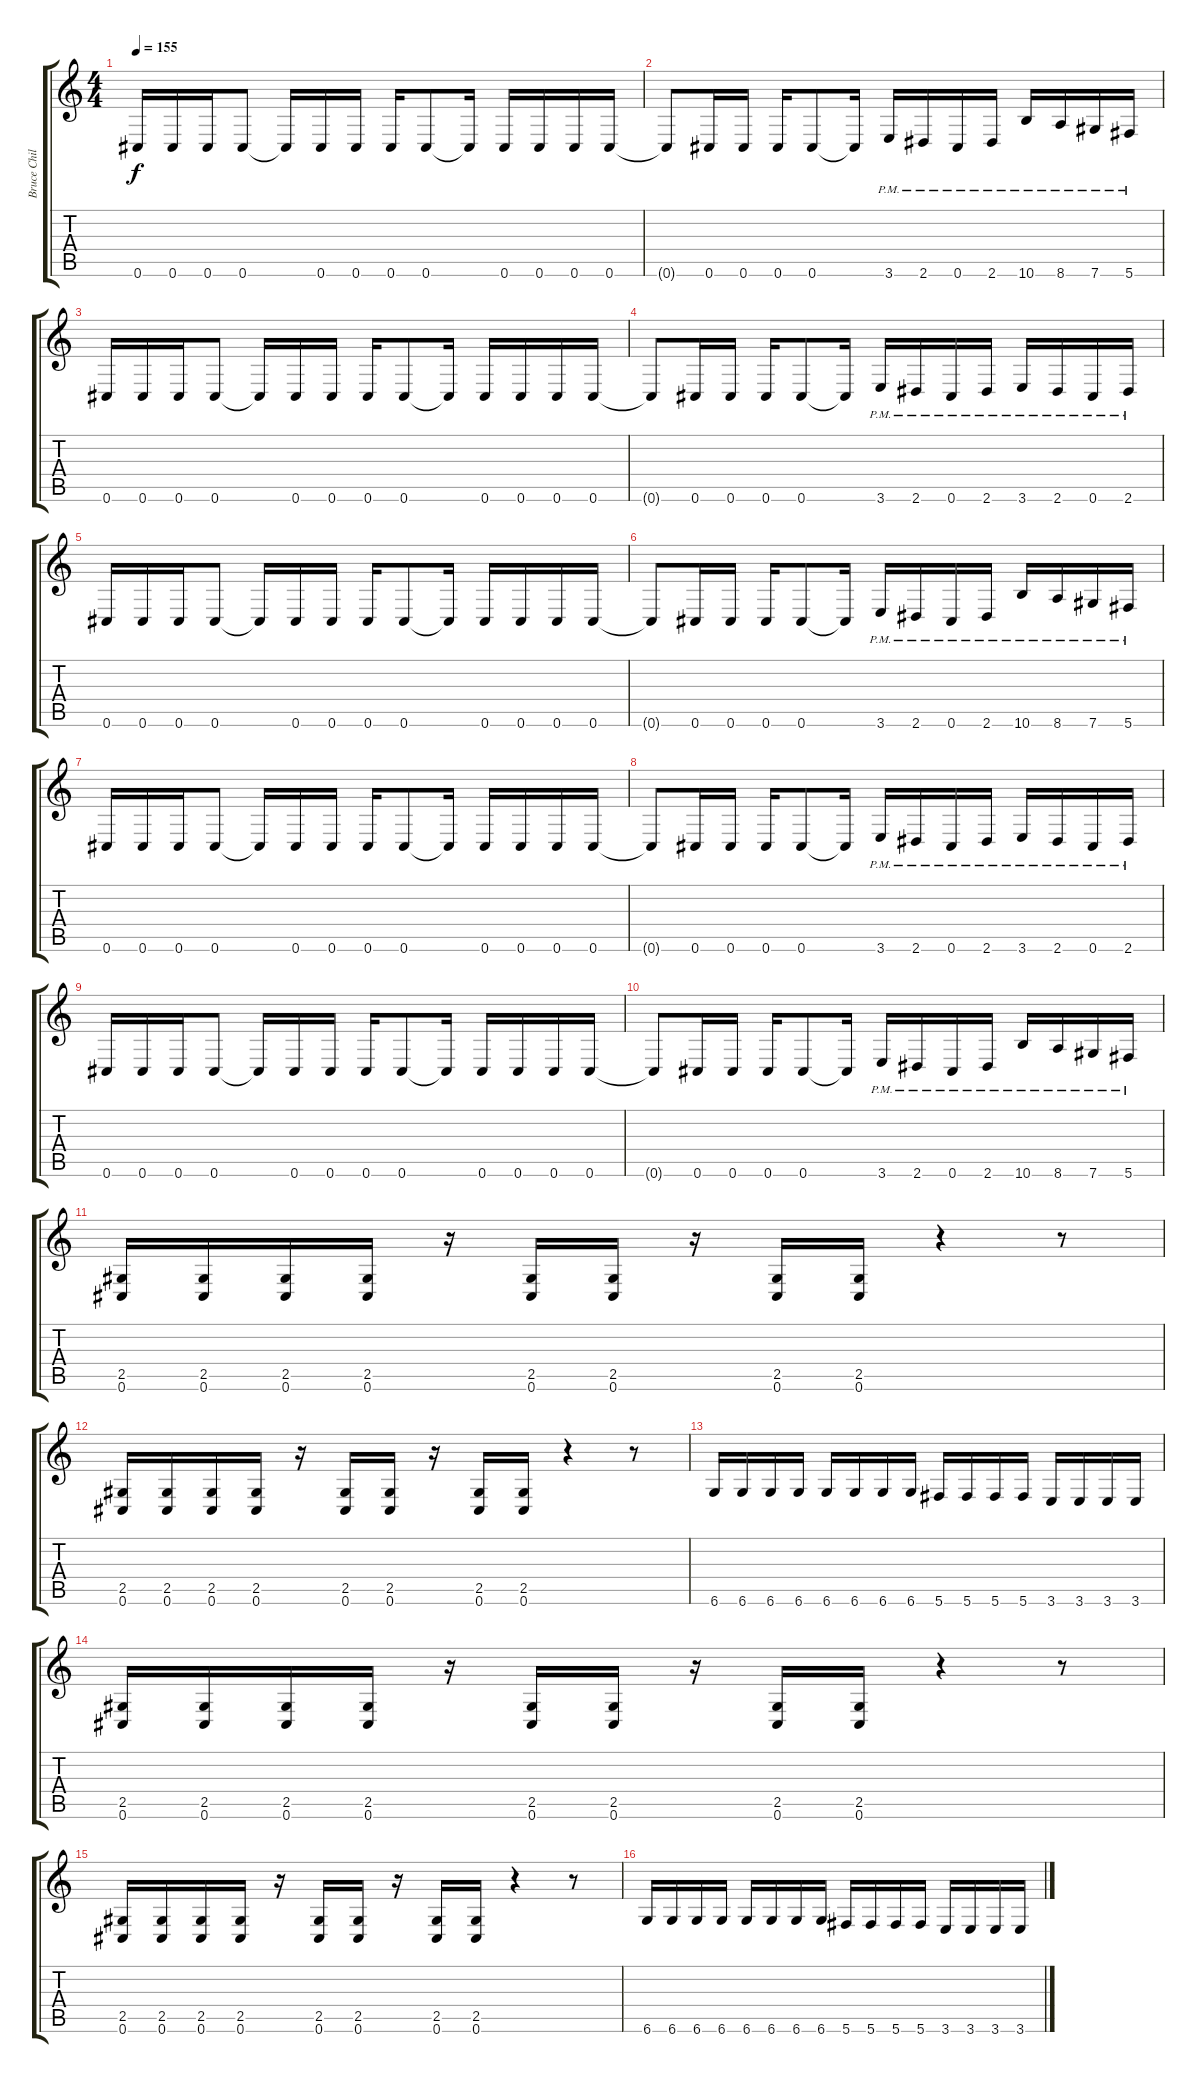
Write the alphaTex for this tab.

\track ("Bruce Childress" "Bruce Chil") {instrument distortionguitar}
\staff {score tabs}
\tuning (Db4 Ab3 E3 B2 Gb2 Db2) {hide}
\ts (4 4)
\tempo 155
\clef g2
\ks c
0.6.16{dy f} 0.6.16 0.6.16 0.6.8 0.6{t}.16 0.6.16 0.6.16 0.6.16 0.6.8 0.6{t}.16 0.6.16 0.6.16 0.6.16 0.6.16 |
0.6{t}.8 0.6.16 0.6.16 0.6.16 0.6.8 0.6{t}.16 3.6{pm}.16 2.6{pm}.16 0.6{pm}.16 2.6{pm}.16 10.6{pm}.16 8.6{pm}.16 7.6{pm}.16 5.6{pm}.16 |
0.6.16 0.6.16 0.6.16 0.6.8 0.6{t}.16 0.6.16 0.6.16 0.6.16 0.6.8 0.6{t}.16 0.6.16 0.6.16 0.6.16 0.6.16 |
0.6{t}.8 0.6.16 0.6.16 0.6.16 0.6.8 0.6{t}.16 3.6{pm}.16 2.6{pm}.16 0.6{pm}.16 2.6{pm}.16 3.6{pm}.16 2.6{pm}.16 0.6{pm}.16 2.6{pm}.16 |
0.6.16 0.6.16 0.6.16 0.6.8 0.6{t}.16 0.6.16 0.6.16 0.6.16 0.6.8 0.6{t}.16 0.6.16 0.6.16 0.6.16 0.6.16 |
0.6{t}.8 0.6.16 0.6.16 0.6.16 0.6.8 0.6{t}.16 3.6{pm}.16 2.6{pm}.16 0.6{pm}.16 2.6{pm}.16 10.6{pm}.16 8.6{pm}.16 7.6{pm}.16 5.6{pm}.16 |
0.6.16 0.6.16 0.6.16 0.6.8 0.6{t}.16 0.6.16 0.6.16 0.6.16 0.6.8 0.6{t}.16 0.6.16 0.6.16 0.6.16 0.6.16 |
0.6{t}.8 0.6.16 0.6.16 0.6.16 0.6.8 0.6{t}.16 3.6{pm}.16 2.6{pm}.16 0.6{pm}.16 2.6{pm}.16 3.6{pm}.16 2.6{pm}.16 0.6{pm}.16 2.6{pm}.16 |
0.6.16 0.6.16 0.6.16 0.6.8 0.6{t}.16 0.6.16 0.6.16 0.6.16 0.6.8 0.6{t}.16 0.6.16 0.6.16 0.6.16 0.6.16 |
0.6{t}.8 0.6.16 0.6.16 0.6.16 0.6.8 0.6{t}.16 3.6{pm}.16 2.6{pm}.16 0.6{pm}.16 2.6{pm}.16 10.6{pm}.16 8.6{pm}.16 7.6{pm}.16 5.6{pm}.16 |
(2.5 0.6).16 (2.5 0.6).16 (2.5 0.6).16 (2.5 0.6).16 r.16 (2.5 0.6).16 (2.5 0.6).16 r.16 (2.5 0.6).16 (2.5 0.6).16 r.4 r.8 |
(2.5 0.6).16 (2.5 0.6).16 (2.5 0.6).16 (2.5 0.6).16 r.16 (2.5 0.6).16 (2.5 0.6).16 r.16 (2.5 0.6).16 (2.5 0.6).16 r.4 r.8 |
6.6.16 6.6.16 6.6.16 6.6.16 6.6.16 6.6.16 6.6.16 6.6.16 5.6.16 5.6.16 5.6.16 5.6.16 3.6.16 3.6.16 3.6.16 3.6.16 |
(2.5 0.6).16 (2.5 0.6).16 (2.5 0.6).16 (2.5 0.6).16 r.16 (2.5 0.6).16 (2.5 0.6).16 r.16 (2.5 0.6).16 (2.5 0.6).16 r.4 r.8 |
(2.5 0.6).16 (2.5 0.6).16 (2.5 0.6).16 (2.5 0.6).16 r.16 (2.5 0.6).16 (2.5 0.6).16 r.16 (2.5 0.6).16 (2.5 0.6).16 r.4 r.8 |
6.6.16 6.6.16 6.6.16 6.6.16 6.6.16 6.6.16 6.6.16 6.6.16 5.6.16 5.6.16 5.6.16 5.6.16 3.6.16 3.6.16 3.6.16 3.6.16
